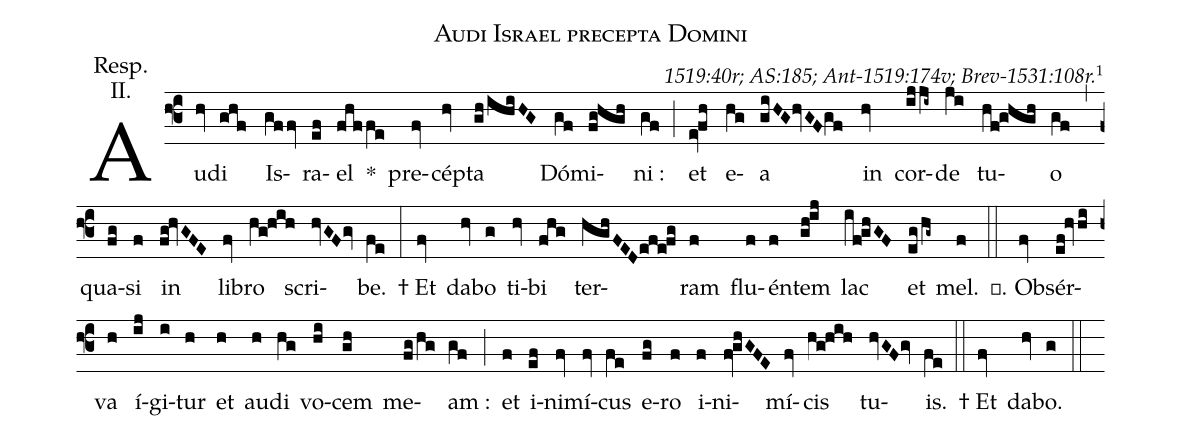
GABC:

name: Audi Israel precepta Domini;
commentary: 1519:40r; AS:185; Ant-1519:174v; Brev-1531:108r.\footnote{In 1519:40r. `corde' is set FGA.AG; `ero' is set CD.D.};
annotation: Resp.;
annotation: II.;
%%
(f3) Au(hv)di(ghf) Is(gffv)ra(ef)el(fhffe) *() pre(fv)cép(hv)ta(gh/ihiHG) Dó(gf)mi(fg@hgh)ni :(gf) (;)
et(ev!fh) e(hg)a(giHG/0hvGF/0gf) in(hv) cor(ijji~)de(ji) tu(hf!ghgh)o(gf) (,)
qua(fg)si(f) in(fg!hvGFE) lib(fv)ro(hg!hih) scri(hvGF/0gv)be.(fe) (:)

<sp>†</sp> Et(fv) da(hv)bo(g) ti(hv)bi(fhg) ter(hghFED/0efe!fg)ram(f) flu(f)én(f)tem(gh!ij) lac(if!ghGF) et(eg/hg~) mel.(f) (::)

<sp>℣.</sp> Ob(fv)sér(ef!hvhi)va(h) í(ij)gi(i)tur(h) et(h) au(h)di(hg) vo(hi)cem(gh) me(fg/hg)am :(gf) (;)
et(f) i(ef)ni(fv)mí(fv)cus(fe) e(fg)ro(f) i(f)ni(fv!ghGFE)mí(fv)cis(hg!hih) tu(hvGF/0gv)is.(fe) (::)

<sp>†</sp> Et(fv) da(hv)bo.(g) (::)
